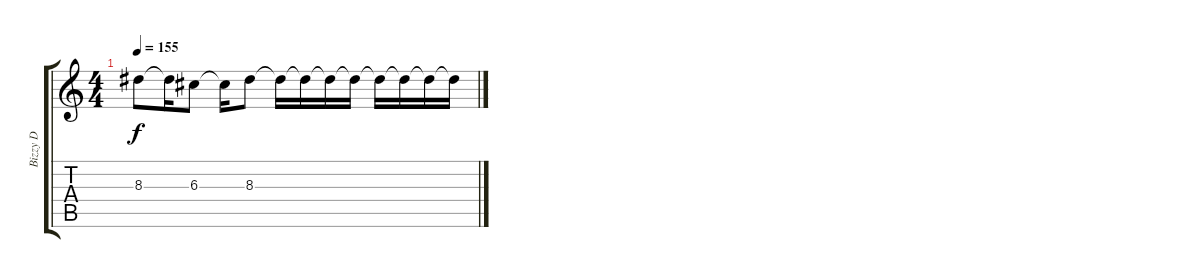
\track ("Bizzy D" "Bizzy D") {instrument overdrivenguitar}
\staff {score tabs}
\tuning (E4 B3 G3 D3 A2 E2) {hide}
\ts (4 4)
\tempo 155
\clef g2
\ks c
8.3.8{dy f} 8.3{t}.16 6.3.8 6.3{t}.16 8.3.8 8.3{t}.16 8.3{t}.16 8.3{t}.16 8.3{t}.16 8.3{t}.16 8.3{t}.16 8.3{t}.16 8.3{t}.16
